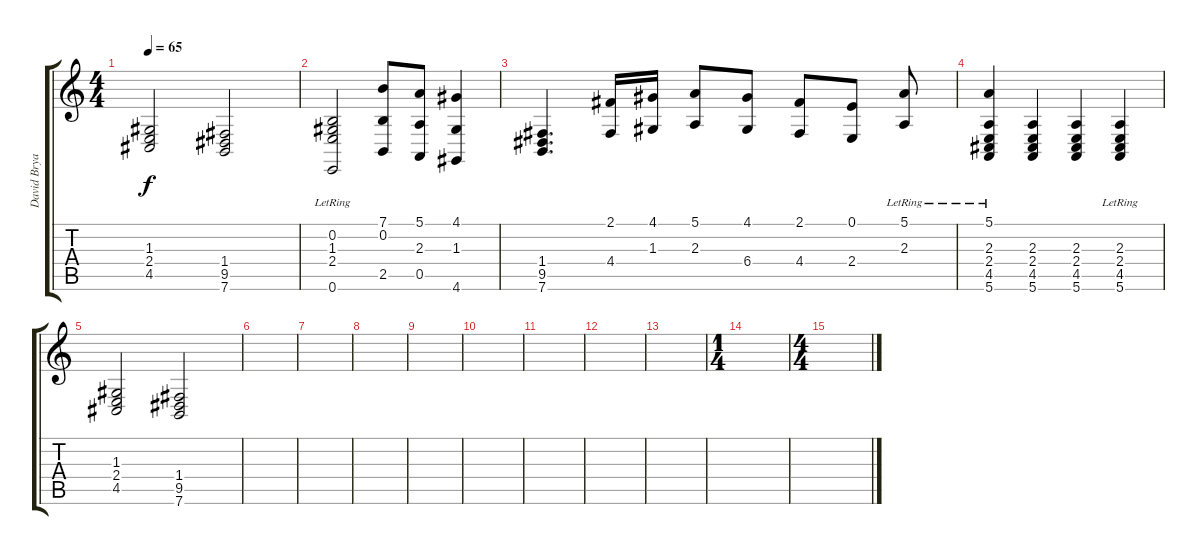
\track ("David Bryan - 3" "David Brya") {instrument stringensemble1 bank 57}
\staff {score tabs}
\tuning (E4 B3 G3 D3 A2 E2) {hide}
\ts (4 4)
\tempo 65
\clef g2
\ks c
(1.3 2.4 4.5).2{dy f} (1.4 9.5 7.6).2 |
(0.2 1.3 2.4{lr} 0.6).2 (7.1 0.2 2.5).8 (5.1 2.3 0.5).8 (4.1 1.3 4.6).4 |
(1.4 9.5 7.6).4{d} (2.1 4.4).16 (4.1 1.3).16 (5.1 2.3).8 (4.1 6.4).8 (2.1 4.4).8 (0.1 2.4).8 (5.1 2.3{lr}).8 |
(5.1 2.3 2.4 4.5 5.6{lr}).4 (2.3 2.4 4.5 5.6).4 (2.3 2.4 4.5 5.6).4 (2.3 2.4 4.5{lr} 5.6).4 |
(1.3 2.4 4.5).2 (1.4 9.5 7.6).2 |
|
|
|
|
|
|
|
|
\ts (1 4)
|
\ts (4 4)
